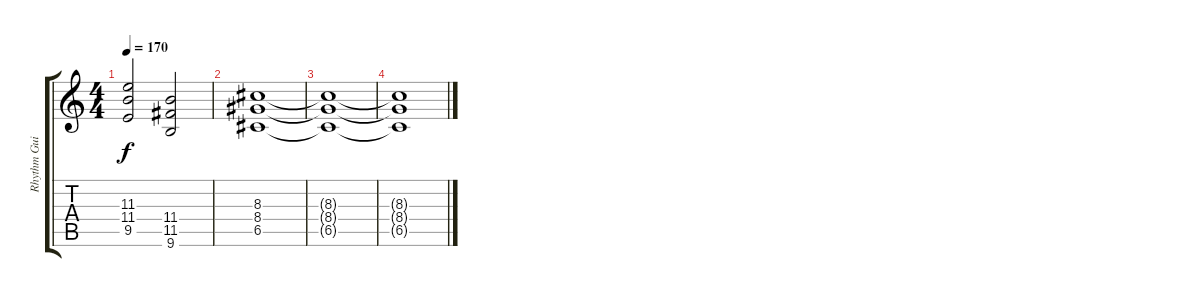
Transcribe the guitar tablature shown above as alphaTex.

\track ("Rhythm Guitar" "Rhythm Gui") {instrument distortionguitar}
\staff {score tabs}
\tuning (D4 A3 F3 C3 G2 D2) {hide}
\ts (4 4)
\tempo 170
\clef g2
\ks c
(11.3 11.4 9.5).2{dy f} (11.4 11.5 9.6).2 |
(8.3 8.4 6.5).1 |
(8.3{t} 8.4{t} 6.5{t}).1 |
(8.3{t} 8.4{t} 6.5{t}).1
